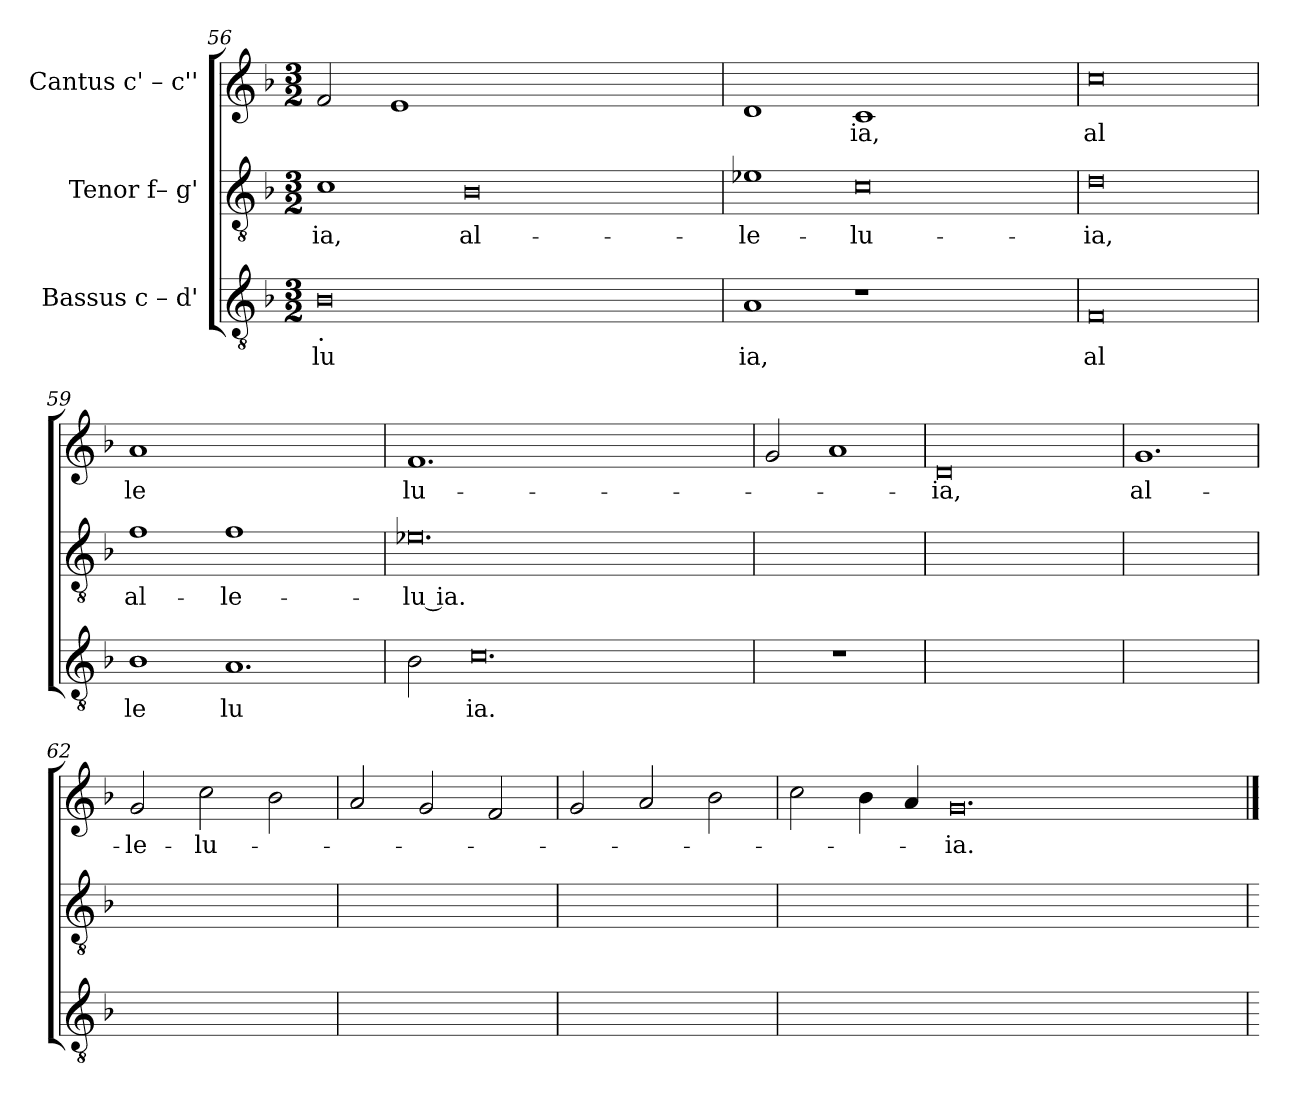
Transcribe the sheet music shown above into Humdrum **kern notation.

**kern	**text	**kern	**text	**kern	**text
*part3	*part3	*part2	*part2	*part1	*part1
*staff3	*staff3	*staff2	*staff2	*staff1	*staff1
*I"Bassus  c – d'	*	*I"Tenor  f– g'	*	*I"Cantus  c' – c''	*
!!LO:LB:g=z
*clefGv2	*	*clefGv2	*	*clefG2	*
*k[b-]	*	*k[b-]	*	*k[b-]	*
*F:	*	*F:	*	*F:	*
*M3/2	*	*M3/2	*	*M3/2	*
=56B	=56B	=56B	=56B	=56B	=56B
!LO:TX:b:t=.	!	!	!	!	!
!	!LO:LY:b	!	!LO:LY:b	!	!
0B-	lu	1c	-ia,	2f/	.
.	.	.	.	1e	.
!	!	!	!LO:LY:b	!	!
.	.	0B-	al-	.	.
.	.	.	.	1.ryy	.
1ryy	.	.	.	.	.
=57A	=57A	=57A	=57A	=57A	=57A
!	!LO:LY:b	!	!LO:LY:b	!	!
1A	ia,	1e-X	-le-	1d	.
!	!	!	!LO:LY:b	!	!LO:LY:b
1r	.	0c	-lu-	1c	ia,
1ryy	.	.	.	1ryy	.
=58A	=58A	=58A	=58A	=58A	=58A
!	!LO:LY:b	!	!LO:LY:b	!	!LO:LY:b
0F	al	0d	-ia,	0cc	al
=59	=59	=59	=59	=59	=59
!	!LO:LY:b	!	!LO:LY:b	!	!LO:LY:b
1B-	le	1f	al-	1a	le
!	!LO:LY:b	!	!LO:LY:b	!	!
1.A	lu	1f	-le-	1.ryy	.
.	.	2ryy	.	.	.
!!LO:LB:g=z
=60	=60	=60	=60	=60	=60
!	!	!	!LO:LY:b	!	!LO:LY:b
2B-\	.	0.e-X	-lu ia.-	1.f	lu-
!	!LO:LY:b	!	!	!	!
0.c	ia.	.	.	.	.
.	.	.	.	0ryy	.
.	.	2ryy	.	.	.
=60A	=60A	=60A	=60A	=60A	=60A
1.r	.	1.ryy	.	2g/	.
.	.	.	.	1a	.
=61A	=61A	=61A	=61A	=61A	=61A
!	!	!	!	!	!LO:LY:b
1.ryy	.	1.ryy	.	0d	-ia,
2ryy	.	2ryy	.	.	.
=62A	=62A	=62A	=62A	=62A	=62A
!	!	!	!	!	!LO:LY:b
1.ryy	.	1.ryy	.	1.g	al-
=62B	=62B	=62B	=62B	=62B	=62B
!	!	!	!	!	!LO:LY:b
1.ryy	.	1.ryy	.	2g/	-le-
!	!	!	!	!	!LO:LY:b
.	.	.	.	2cc\	-lu-
.	.	.	.	2b-\	.
=63A	=63A	=63A	=63A	=63A	=63A
1.ryy	.	1.ryy	.	2a/	.
.	.	.	.	2g/	.
.	.	.	.	2f/	.
=63B	=63B	=63B	=63B	=63B	=63B
1.ryy	.	1.ryy	.	2g/	.
.	.	.	.	2a/	.
.	.	.	.	2b-\	.
=64A	=64A	=64A	=64A	=64A	=64A
1.ryy	.	1.ryy	.	2cc\	.
.	.	.	.	4b-\	.
.	.	.	.	4a/	.
!	!	!	!	!	!LO:LY:b
.	.	.	.	0.g	-ia.
0ryy	.	0ryy	.	.	.
2ryy	.	2ryy	.	.	.
=	==	=	==	==	==
*-	*-	*-	*-	*-	*-
